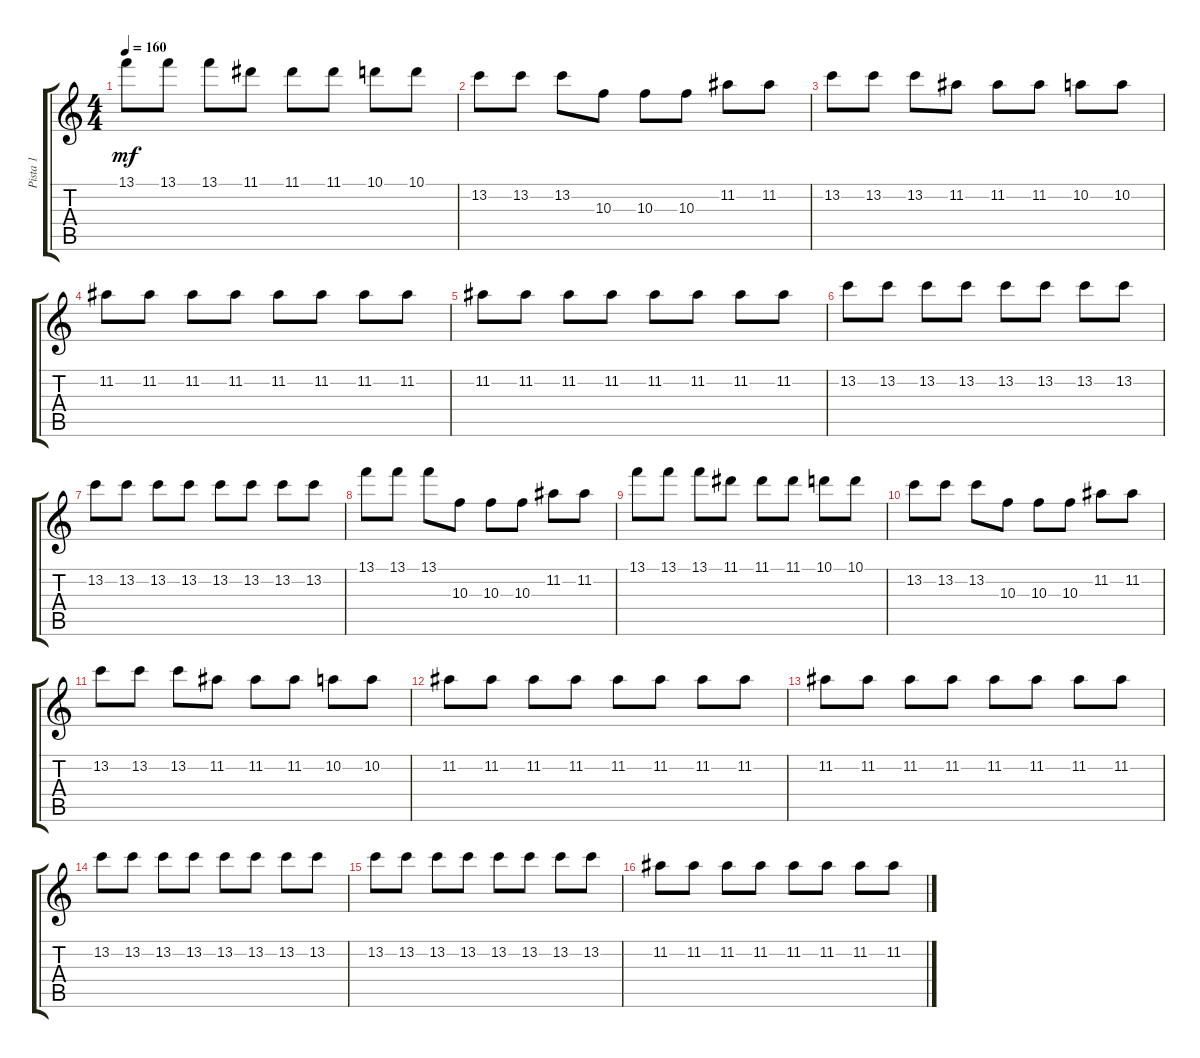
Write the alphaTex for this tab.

\track ("Pista 1" "Pista 1") {instrument overdrivenguitar}
\staff {score tabs}
\tuning (E4 B3 G3 D3 A2 D2) {hide}
\ts (4 4)
\tempo 160
\clef g2
\ks c
13.1.8{dy mf} 13.1.8 13.1.8 11.1.8 11.1.8 11.1.8 10.1.8 10.1.8 |
13.2.8 13.2.8 13.2.8 10.3.8 10.3.8 10.3.8 11.2.8 11.2.8 |
13.2.8 13.2.8 13.2.8 11.2.8 11.2.8 11.2.8 10.2.8 10.2.8 |
11.2.8 11.2.8 11.2.8 11.2.8 11.2.8 11.2.8 11.2.8 11.2.8 |
11.2.8 11.2.8 11.2.8 11.2.8 11.2.8 11.2.8 11.2.8 11.2.8 |
13.2.8 13.2.8 13.2.8 13.2.8 13.2.8 13.2.8 13.2.8 13.2.8 |
13.2.8 13.2.8 13.2.8 13.2.8 13.2.8 13.2.8 13.2.8 13.2.8 |
13.1.8 13.1.8 13.1.8 10.3.8 10.3.8 10.3.8 11.2.8 11.2.8 |
13.1.8 13.1.8 13.1.8 11.1.8 11.1.8 11.1.8 10.1.8 10.1.8 |
13.2.8 13.2.8 13.2.8 10.3.8 10.3.8 10.3.8 11.2.8 11.2.8 |
13.2.8 13.2.8 13.2.8 11.2.8 11.2.8 11.2.8 10.2.8 10.2.8 |
11.2.8 11.2.8 11.2.8 11.2.8 11.2.8 11.2.8 11.2.8 11.2.8 |
11.2.8 11.2.8 11.2.8 11.2.8 11.2.8 11.2.8 11.2.8 11.2.8 |
13.2.8 13.2.8 13.2.8 13.2.8 13.2.8 13.2.8 13.2.8 13.2.8 |
13.2.8 13.2.8 13.2.8 13.2.8 13.2.8 13.2.8 13.2.8 13.2.8 |
11.2.8 11.2.8 11.2.8 11.2.8 11.2.8 11.2.8 11.2.8 11.2.8
